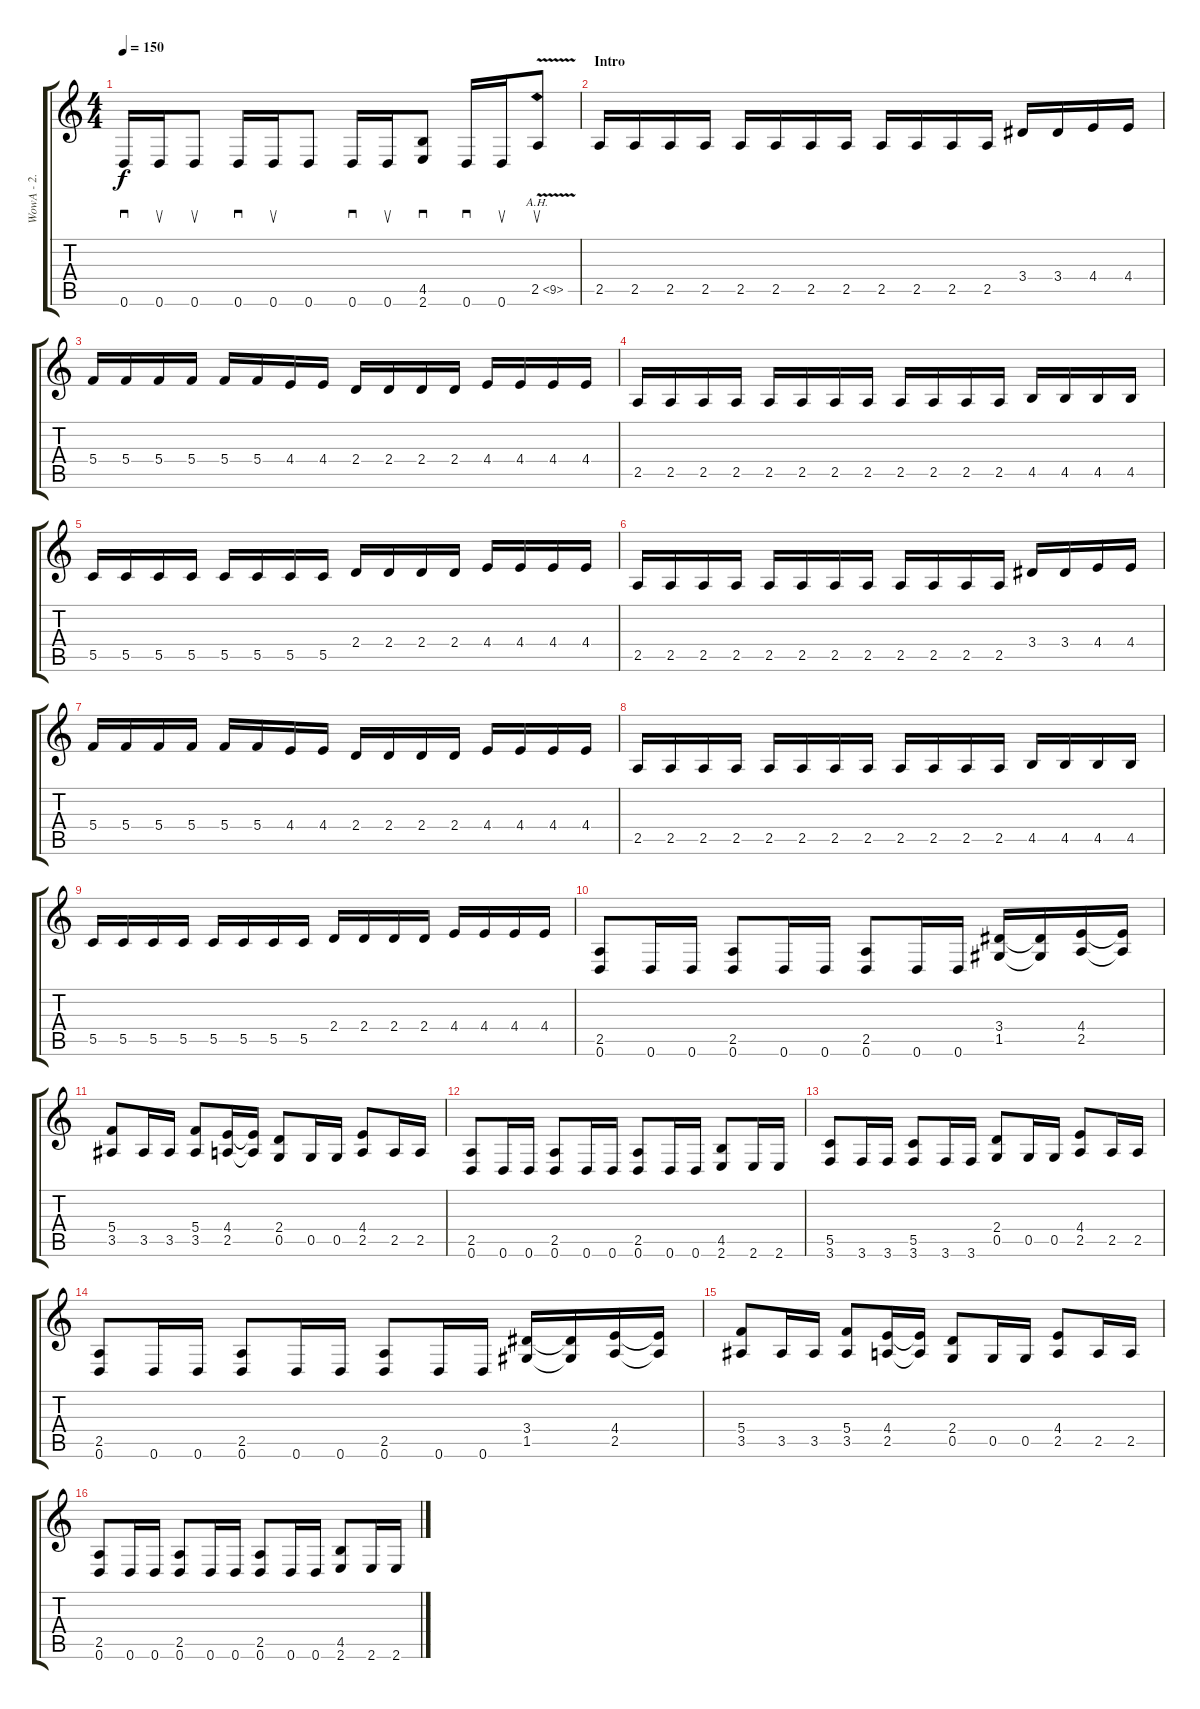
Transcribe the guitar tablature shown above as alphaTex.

\track ("WowA - 2. Guitar" "WowA - 2. ") {instrument distortionguitar}
\staff {score tabs}
\tuning (D4 A3 F3 C3 G2 D2) {hide}
\ts (4 4)
\tempo 150
\clef g2
\ks c
0.6.16{sd dy f} 0.6.16{su} 0.6.8{su} 0.6.16{sd} 0.6.16{su} 0.6.8 0.6.16{sd} 0.6.16{su} (4.5 2.6).8{sd} 0.6.16{sd} 0.6.16{su} 2.5{ah 7 v}.8{su} |
\section ("" "Intro")
2.5.16{volume 16 balance 10} 2.5.16 2.5.16 2.5.16 2.5.16 2.5.16 2.5.16 2.5.16 2.5.16 2.5.16 2.5.16 2.5.16 3.4.16 3.4.16 4.4.16 4.4.16 |
5.4.16 5.4.16 5.4.16 5.4.16 5.4.16 5.4.16 4.4.16 4.4.16 2.4.16 2.4.16 2.4.16 2.4.16 4.4.16 4.4.16 4.4.16 4.4.16 |
2.5.16 2.5.16 2.5.16 2.5.16 2.5.16 2.5.16 2.5.16 2.5.16 2.5.16 2.5.16 2.5.16 2.5.16 4.5.16 4.5.16 4.5.16 4.5.16 |
5.5.16 5.5.16 5.5.16 5.5.16 5.5.16 5.5.16 5.5.16 5.5.16 2.4.16 2.4.16 2.4.16 2.4.16 4.4.16 4.4.16 4.4.16 4.4.16 |
2.5.16 2.5.16 2.5.16 2.5.16 2.5.16 2.5.16 2.5.16 2.5.16 2.5.16 2.5.16 2.5.16 2.5.16 3.4.16 3.4.16 4.4.16 4.4.16 |
5.4.16 5.4.16 5.4.16 5.4.16 5.4.16 5.4.16 4.4.16 4.4.16 2.4.16 2.4.16 2.4.16 2.4.16 4.4.16 4.4.16 4.4.16 4.4.16 |
2.5.16 2.5.16 2.5.16 2.5.16 2.5.16 2.5.16 2.5.16 2.5.16 2.5.16 2.5.16 2.5.16 2.5.16 4.5.16 4.5.16 4.5.16 4.5.16 |
5.5.16 5.5.16 5.5.16 5.5.16 5.5.16 5.5.16 5.5.16 5.5.16 2.4.16 2.4.16 2.4.16 2.4.16 4.4.16 4.4.16 4.4.16 4.4.16 |
(2.5 0.6).8 0.6.16 0.6.16 (2.5 0.6).8 0.6.16 0.6.16 (2.5 0.6).8 0.6.16 0.6.16 (3.4 1.5).16 (3.4{t} 1.5{t}).16 (4.4 2.5).16 (4.4{t} 2.5{t}).16 |
(5.4 3.5).8 3.5.16 3.5.16 (5.4 3.5).8 (4.4 2.5).16 (4.4{t} 2.5{t}).16 (2.4 0.5).8 0.5.16 0.5.16 (4.4 2.5).8 2.5.16 2.5.16 |
(2.5 0.6).8 0.6.16 0.6.16 (2.5 0.6).8 0.6.16 0.6.16 (2.5 0.6).8 0.6.16 0.6.16 (4.5 2.6).8 2.6.16 2.6.16 |
(5.5 3.6).8 3.6.16 3.6.16 (5.5 3.6).8 3.6.16 3.6.16 (2.4 0.5).8 0.5.16 0.5.16 (4.4 2.5).8 2.5.16 2.5.16 |
(2.5 0.6).8 0.6.16 0.6.16 (2.5 0.6).8 0.6.16 0.6.16 (2.5 0.6).8 0.6.16 0.6.16 (3.4 1.5).16 (3.4{t} 1.5{t}).16 (4.4 2.5).16 (4.4{t} 2.5{t}).16 |
(5.4 3.5).8 3.5.16 3.5.16 (5.4 3.5).8 (4.4 2.5).16 (4.4{t} 2.5{t}).16 (2.4 0.5).8 0.5.16 0.5.16 (4.4 2.5).8 2.5.16 2.5.16 |
(2.5 0.6).8 0.6.16 0.6.16 (2.5 0.6).8 0.6.16 0.6.16 (2.5 0.6).8 0.6.16 0.6.16 (4.5 2.6).8 2.6.16 2.6.16
